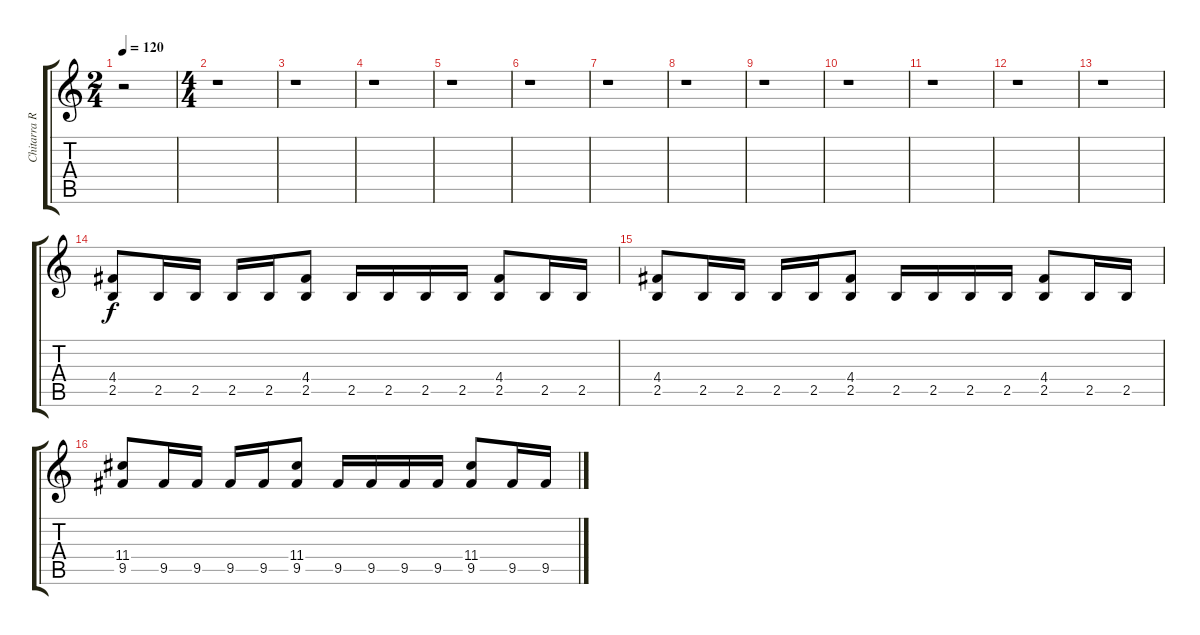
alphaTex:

\track ("Chitarra Ritmica" "Chitarra R") {instrument overdrivenguitar}
\staff {score tabs}
\tuning (E4 B3 G3 D3 A2 D2) {hide}
\ts (2 4)
\tempo 120
\clef g2
\ks c
r.2{dy f instrument overdrivenguitar} |
\ts (4 4)
r.1 |
r.1 |
r.1 |
r.1 |
r.1 |
r.1 |
r.1 |
r.1 |
r.1 |
r.1 |
r.1 |
r.1 |
(4.4 2.5).8 2.5.16 2.5.16 2.5.16 2.5.16 (4.4 2.5).8 2.5.16 2.5.16 2.5.16 2.5.16 (4.4 2.5).8 2.5.16 2.5.16 |
(4.4 2.5).8 2.5.16 2.5.16 2.5.16 2.5.16 (4.4 2.5).8 2.5.16 2.5.16 2.5.16 2.5.16 (4.4 2.5).8 2.5.16 2.5.16 |
(11.4 9.5).8 9.5.16 9.5.16 9.5.16 9.5.16 (11.4 9.5).8 9.5.16 9.5.16 9.5.16 9.5.16 (11.4 9.5).8 9.5.16 9.5.16
